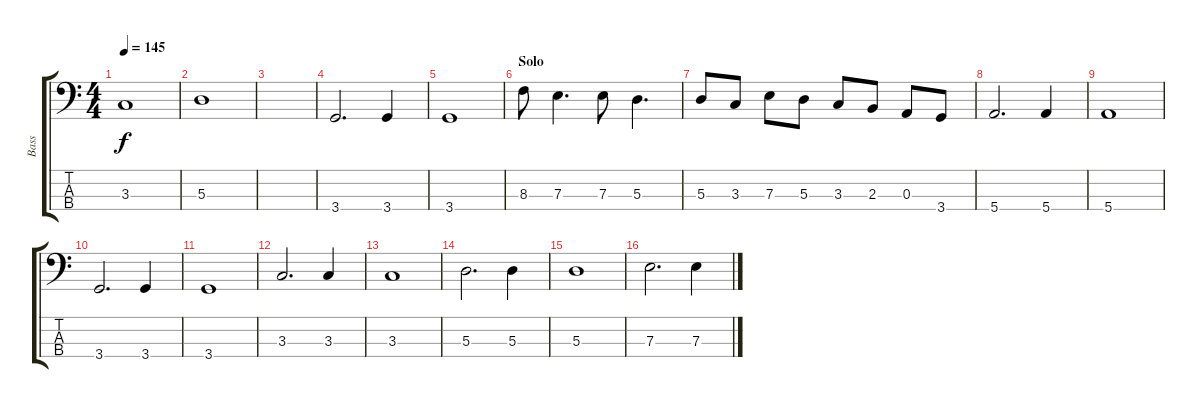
\track ("Bass" "Bass") {instrument electricbassfinger}
\staff {score tabs}
\tuning (G2 D2 A1 E1) {hide}
\ts (4 4)
\tempo 145
\clef f4
\ks c
3.3.1{dy f} |
5.3.1 |
|
3.4.2{d} 3.4.4 |
3.4.1 |
\section ("" "Solo")
8.3.8 7.3.4{d} 7.3.8 5.3.4{d} |
5.3.8 3.3.8 7.3.8 5.3.8 3.3.8 2.3.8 0.3.8 3.4.8 |
5.4.2{d} 5.4.4 |
5.4.1 |
3.4.2{d} 3.4.4 |
3.4.1 |
3.3.2{d} 3.3.4 |
3.3.1 |
5.3.2{d} 5.3.4 |
5.3.1 |
7.3.2{d} 7.3.4
